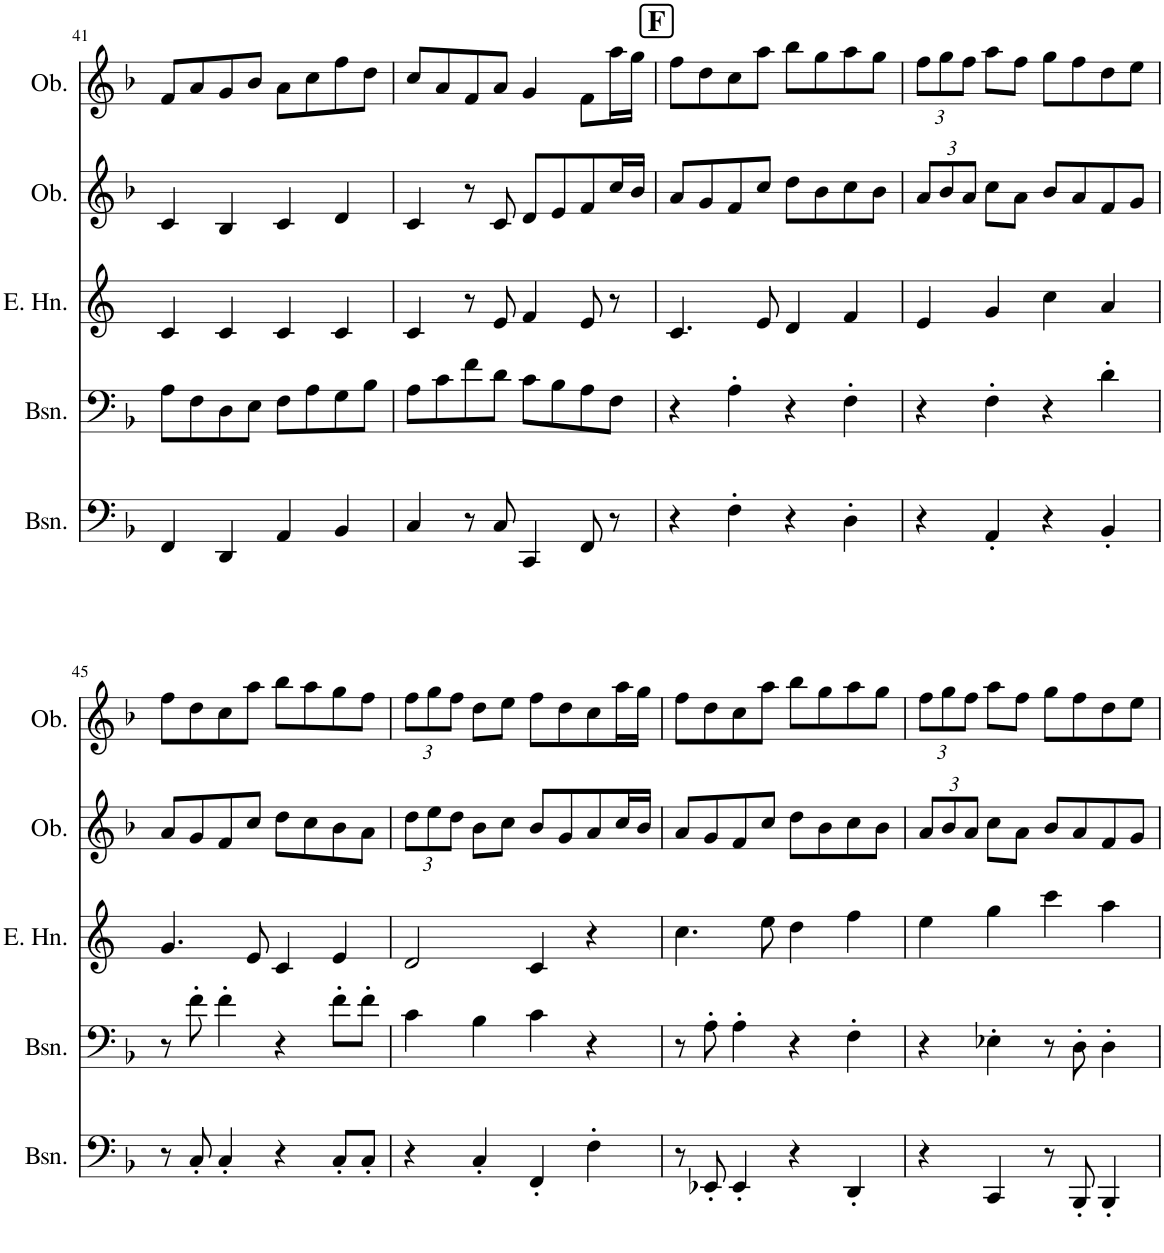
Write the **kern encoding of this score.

**kern	**kern	**kern	**kern	**kern
*part5	*part4	*part3	*part2	*part1
*staff5	*staff4	*staff3	*staff2	*staff1
*I"Bassoon	*I"Bassoons	*I"English Horn	*I"Oboe	*I"Oboes
*I'Bsn.	*I'Bsn.	*I'E. Hn.	*I'Ob.	*I'Ob.
!!LO:PB:g=z
*clefF4	*clefF4	*clefG2	*clefG2	*clefG2
*	*	*Trd4c7	*	*
*k[b-]	*k[b-]	*k[]	*k[b-]	*k[b-]
*M2/2	*M2/2	*M2/2	*M2/2	*M2/2
*met(c|)	*met(c|)	*met(c|)	*met(c|)	*met(c|)
=41	=41	=41	=41	=41
4FF/	8A\L	4c/	4c/	8f/L
.	8F\	.	.	8a/
4DD/	8D\	4c/	4B-/	8g/
.	8E\J	.	.	8b-/J
4AA/	8F\L	4c/	4c/	8a\L
.	8A\	.	.	8cc\
4BB-/	8G\	4c/	4d/	8ff\
.	8B-\J	.	.	8dd\J
=42	=42	=42	=42	=42
4C/	8A\L	4c/	4c/	8cc/L
.	8c\	.	.	8a/
8r	8f\	8r	8r	8f/
8C/	8d\J	8e/	8c/	8a/J
4CC/	8c\L	4f/	8d/L	4g/
.	8B-\	.	8e/	.
8FF/	8A\	8e/	8f/	8f\L
8r	8F\J	8r	16cc/L	16aa\L
.	.	.	16b-/JJ	16gg\JJ
!!LO:REH:place=s1:a:B:cj:fs=14:t=F
=43	=43	=43	=43	=43
4r	4r	4.c/	8a/L	8ff\L
.	.	.	8g/	8dd\
4F'\	4A'\	.	8f/	8cc\
.	.	8e/	8cc/J	8aa\J
4r	4r	4d/	8dd\L	8bb-\L
.	.	.	8b-\	8gg\
4D'\	4F'\	4f/	8cc\	8aa\
.	.	.	8b-\J	8gg\J
=44	=44	=44	=44	=44
*	*	*	*Xbrackettup	*Xbrackettup
4r	4r	4e/	12a/L	12ff\L
.	.	.	12b-/	12gg\
.	.	.	12a/J	12ff\J
4AA'/	4F'\	4g/	8cc\L	8aa\L
.	.	.	8a\J	8ff\J
4r	4r	4cc\	8b-/L	8gg\L
.	.	.	8a/	8ff\
4BB-'/	4d'\	4a/	8f/	8dd\
.	.	.	8g/J	8ee\J
!!LO:LB:g=z
=45	=45	=45	=45	=45
8r	8r	4.g/	8a/L	8ff\L
8C'/	8f'\	.	8g/	8dd\
4C'/	4f'\	.	8f/	8cc\
.	.	8e/	8cc/J	8aa\J
4r	4r	4c/	8dd\L	8bb-\L
.	.	.	8cc\	8aa\
8C'/L	8f'\L	4e/	8b-\	8gg\
8C'/J	8f'\J	.	8a\J	8ff\J
=46	=46	=46	=46	=46
4r	4c\	2d/	12dd\L	12ff\L
.	.	.	12ee\	12gg\
.	.	.	12dd\J	12ff\J
4C'/	4B-\	.	8b-\L	8dd\L
.	.	.	8cc\J	8ee\J
4FF'/	4c\	4c/	8b-/L	8ff\L
.	.	.	8g/	8dd\
4F'\	4r	4r	8a/	8cc\
.	.	.	16cc/L	16aa\L
.	.	.	16b-/JJ	16gg\JJ
=47	=47	=47	=47	=47
8r	8r	4.cc\	8a/L	8ff\L
8EE-X'/	8A'\	.	8g/	8dd\
4EE-'/	4A'\	.	8f/	8cc\
.	.	8ee\	8cc/J	8aa\J
4r	4r	4dd\	8dd\L	8bb-\L
.	.	.	8b-\	8gg\
4DD'/	4F'\	4ff\	8cc\	8aa\
.	.	.	8b-\J	8gg\J
=48	=48	=48	=48	=48
4r	4r	4ee\	12a/L	12ff\L
.	.	.	12b-/	12gg\
.	.	.	12a/J	12ff\J
4CC/	4E-X'\	4gg\	8cc\L	8aa\L
.	.	.	8a\J	8ff\J
8r	8r	4ccc\	8b-/L	8gg\L
8BBB-'/	8D'\	.	8a/	8ff\
4BBB-'/	4D'\	4aa\	8f/	8dd\
.	.	.	8g/J	8ee\J
=	=	=	=	=
*-	*-	*-	*-	*-
